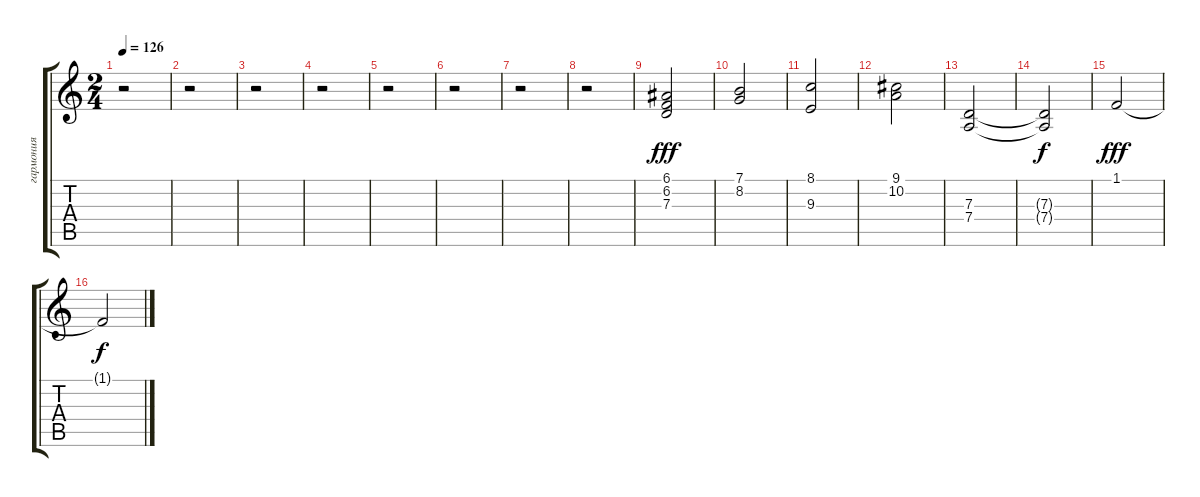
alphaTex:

\track ("гармония" "гармония") {instrument choiraahs}
\staff {score tabs}
\tuning (E4 B3 G3 D3 A2 E2) {hide}
\ts (2 4)
\tempo 126
\clef g2
\ks c
r.2{dy f} |
r.2 |
r.2 |
r.2 |
r.2 |
r.2 |
r.2 |
r.2 |
(6.1 6.2 7.3).2{dy fff} |
(7.1 8.2).2 |
(8.1 9.3).2 |
(9.1 10.2).2 |
(7.3 7.4).2 |
(7.3{t} 7.4{t}).2{dy f} |
1.1.2{dy fff} |
1.1{t}.2{dy f}
